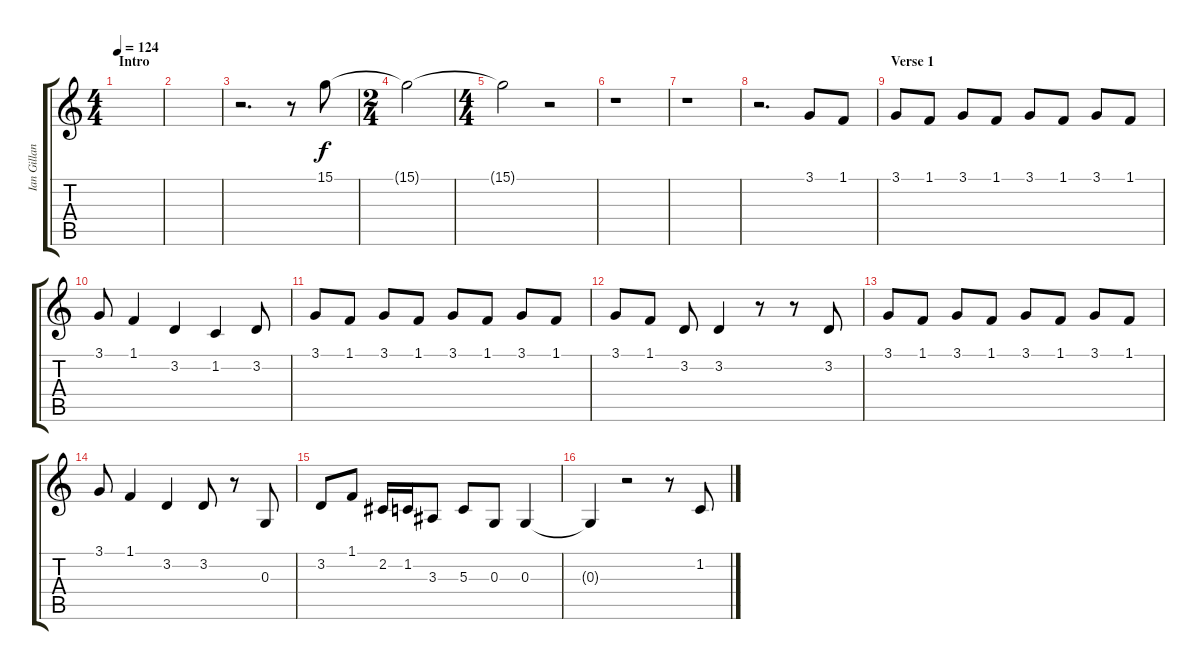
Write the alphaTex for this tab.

\track ("Ian Gillan (Voice)" "Ian Gillan") {instrument altosax}
\staff {score tabs}
\tuning (E4 B3 G3 D3 A2 E2) {hide}
\ts (4 4)
\section ("" "Intro")
\tempo 124
\clef g2
\ks c
|
|
r.2{d} r.8 15.1.8 |
\ts (2 4)
15.1{t}.2 |
\ts (4 4)
15.1{t}.2 r.2 |
r.1 |
r.1 |
r.2{d} 3.1.8 1.1.8 |
\section ("" "Verse 1")
3.1.8 1.1.8 3.1.8 1.1.8 3.1.8 1.1.8 3.1.8 1.1.8 |
3.1.8 1.1.4 3.2.4 1.2.4 3.2.8 |
3.1.8 1.1.8 3.1.8 1.1.8 3.1.8 1.1.8 3.1.8 1.1.8 |
3.1.8 1.1.8 3.2.8 3.2.4 r.8 r.8 3.2.8 |
3.1.8 1.1.8 3.1.8 1.1.8 3.1.8 1.1.8 3.1.8 1.1.8 |
3.1.8 1.1.4 3.2.4 3.2.8 r.8 0.3.8 |
3.2.8 1.1.8 2.2.16 1.2.16 3.3.8 5.3.8 0.3.8 0.3.4 |
0.3{t}.4 r.2 r.8 1.2.8
